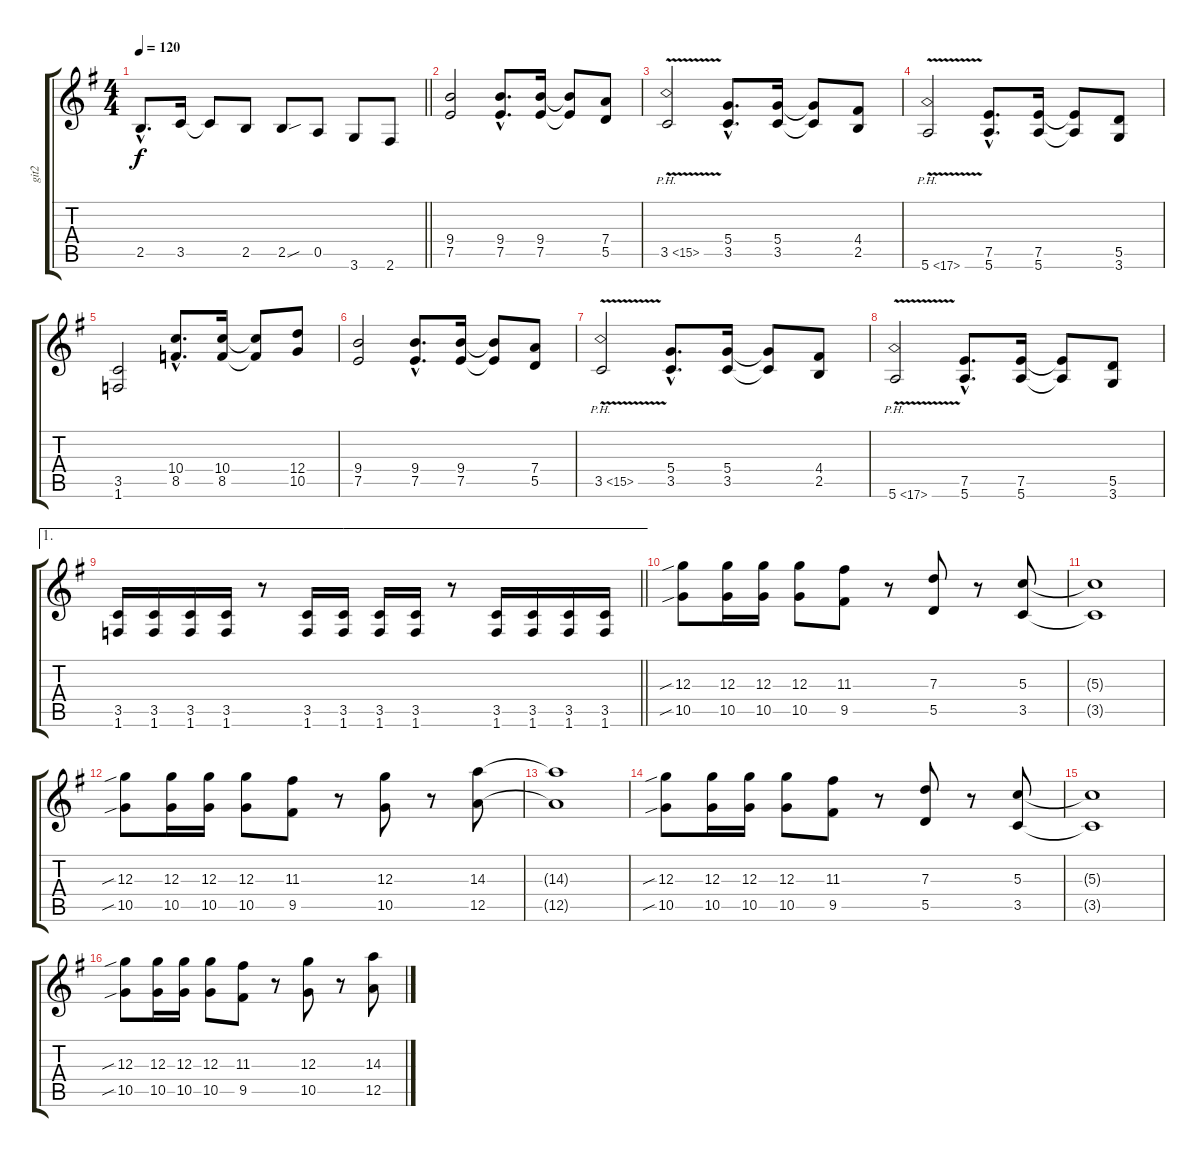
\track ("git2" "git2") {instrument distortionguitar}
\staff {score tabs}
\tuning (E4 B3 G3 D3 A2 E2) {hide}
\ts (4 4)
\tempo 120
\clef g2
\barLineRight lightlight
\ks eminor
2.5{hac}.8{d dy f} 3.5.16 3.5{t}.8 2.5.8 2.5{sou}.8 0.5.8 3.6.8 2.6.8 |
(9.4 7.5).2 (9.4{hac} 7.5{hac}).8{d} (9.4 7.5).16 (9.4{t} 7.5{t}).8 (7.4 5.5).8 |
3.5{ph 12 v}.2 (5.4{hac} 3.5{hac}).8{d} (5.4 3.5).16 (5.4{t} 3.5{t}).8 (4.4 2.5).8 |
5.6{ph 12 v}.2 (7.5{hac} 5.6{hac}).8{d} (7.5 5.6).16 (7.5{t} 5.6{t}).8 (5.5 3.6).8 |
(3.5 1.6).2 (10.4{hac} 8.5{hac}).8{d} (10.4 8.5).16 (10.4{t} 8.5{t}).8 (12.4 10.5).8 |
(9.4 7.5).2 (9.4{hac} 7.5{hac}).8{d} (9.4 7.5).16 (9.4{t} 7.5{t}).8 (7.4 5.5).8 |
3.5{ph 12 v}.2 (5.4{hac} 3.5{hac}).8{d} (5.4 3.5).16 (5.4{t} 3.5{t}).8 (4.4 2.5).8 |
5.6{ph 12 v}.2 (7.5{hac} 5.6{hac}).8{d} (7.5 5.6).16 (7.5{t} 5.6{t}).8 (5.5 3.6).8 |
\ae 1
\barLineRight lightlight
(3.5 1.6).16 (3.5 1.6).16 (3.5 1.6).16 (3.5 1.6).16 r.8 (3.5 1.6).16 (3.5 1.6).16 (3.5 1.6).16 (3.5 1.6).16 r.8 (3.5 1.6).16 (3.5 1.6).16 (3.5 1.6).16 (3.5 1.6).16 |
(12.3{sib} 10.5{sib}).8 (12.3 10.5).16 (12.3 10.5).16 (12.3 10.5).8 (11.3 9.5).8 r.8 (7.3 5.5).8 r.8 (5.3 3.5).8 |
(5.3{t} 3.5{t}).1 |
(12.3{sib} 10.5{sib}).8 (12.3 10.5).16 (12.3 10.5).16 (12.3 10.5).8 (11.3 9.5).8 r.8 (12.3 10.5).8 r.8 (14.3 12.5).8 |
(14.3{t} 12.5{t}).1 |
(12.3{sib} 10.5{sib}).8 (12.3 10.5).16 (12.3 10.5).16 (12.3 10.5).8 (11.3 9.5).8 r.8 (7.3 5.5).8 r.8 (5.3 3.5).8 |
(5.3{t} 3.5{t}).1 |
(12.3{sib} 10.5{sib}).8 (12.3 10.5).16 (12.3 10.5).16 (12.3 10.5).8 (11.3 9.5).8 r.8 (12.3 10.5).8 r.8 (14.3 12.5).8
